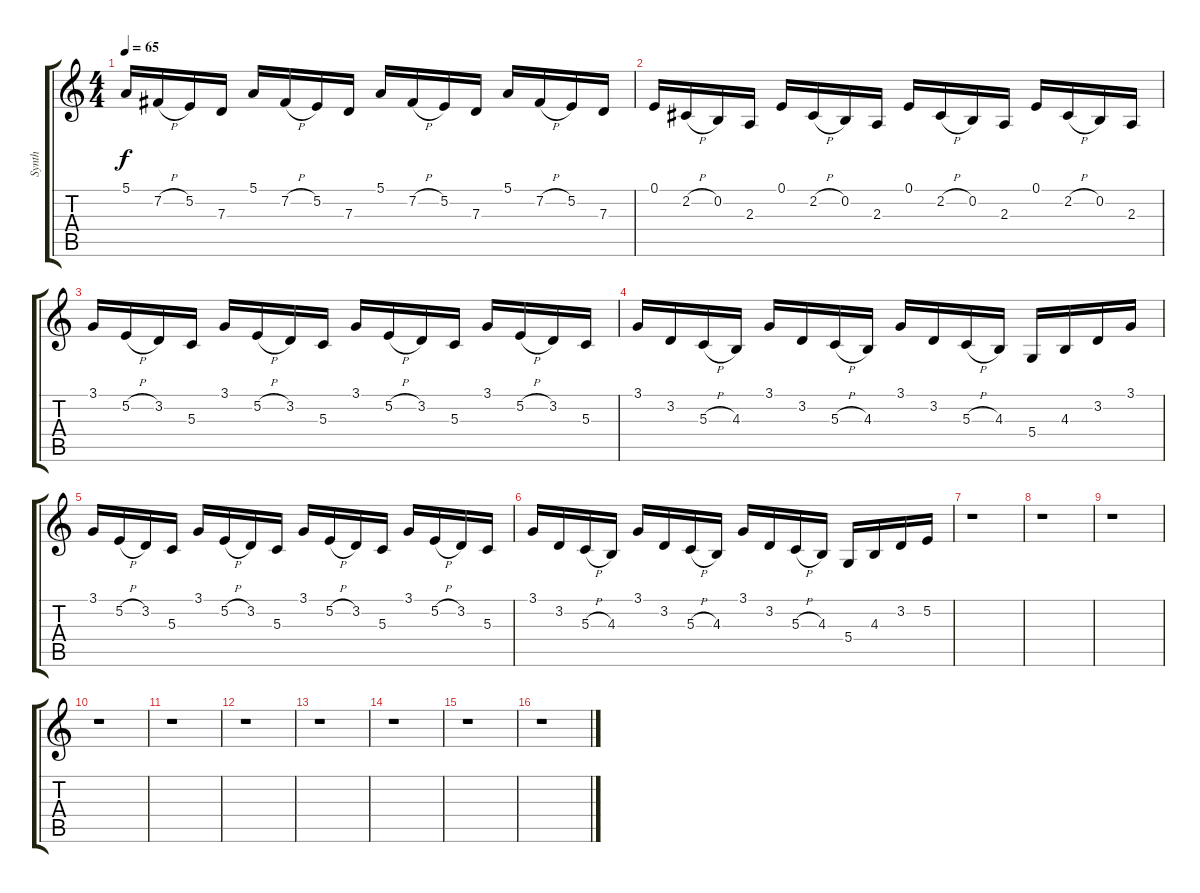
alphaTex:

\track ("Synth" "Synth") {instrument stringensemble1}
\staff {score tabs}
\tuning (E4 B3 G3 D3 A2 E2) {hide}
\ts (4 4)
\tempo 65
\clef g2
\ks c
5.1.16{dy f} 7.2{h}.16 5.2.16 7.3.16 5.1.16 7.2{h}.16 5.2.16 7.3.16 5.1.16 7.2{h}.16 5.2.16 7.3.16 5.1.16 7.2{h}.16 5.2.16 7.3.16 |
0.1.16 2.2{h}.16 0.2.16 2.3.16 0.1.16 2.2{h}.16 0.2.16 2.3.16 0.1.16 2.2{h}.16 0.2.16 2.3.16 0.1.16 2.2{h}.16 0.2.16 2.3.16 |
3.1.16 5.2{h}.16 3.2.16 5.3.16 3.1.16 5.2{h}.16 3.2.16 5.3.16 3.1.16 5.2{h}.16 3.2.16 5.3.16 3.1.16 5.2{h}.16 3.2.16 5.3.16 |
3.1.16 3.2.16 5.3{h}.16 4.3.16 3.1.16 3.2.16 5.3{h}.16 4.3.16 3.1.16 3.2.16 5.3{h}.16 4.3.16 5.4.16 4.3.16 3.2.16 3.1.16 |
3.1.16 5.2{h}.16 3.2.16 5.3.16 3.1.16 5.2{h}.16 3.2.16 5.3.16 3.1.16 5.2{h}.16 3.2.16 5.3.16 3.1.16 5.2{h}.16 3.2.16 5.3.16 |
3.1.16 3.2.16 5.3{h}.16 4.3.16 3.1.16 3.2.16 5.3{h}.16 4.3.16 3.1.16 3.2.16 5.3{h}.16 4.3.16 5.4.16 4.3.16 3.2.16 5.2.16 |
r.1 |
r.1 |
r.1 |
r.1 |
r.1 |
r.1 |
r.1 |
r.1 |
r.1 |
r.1
